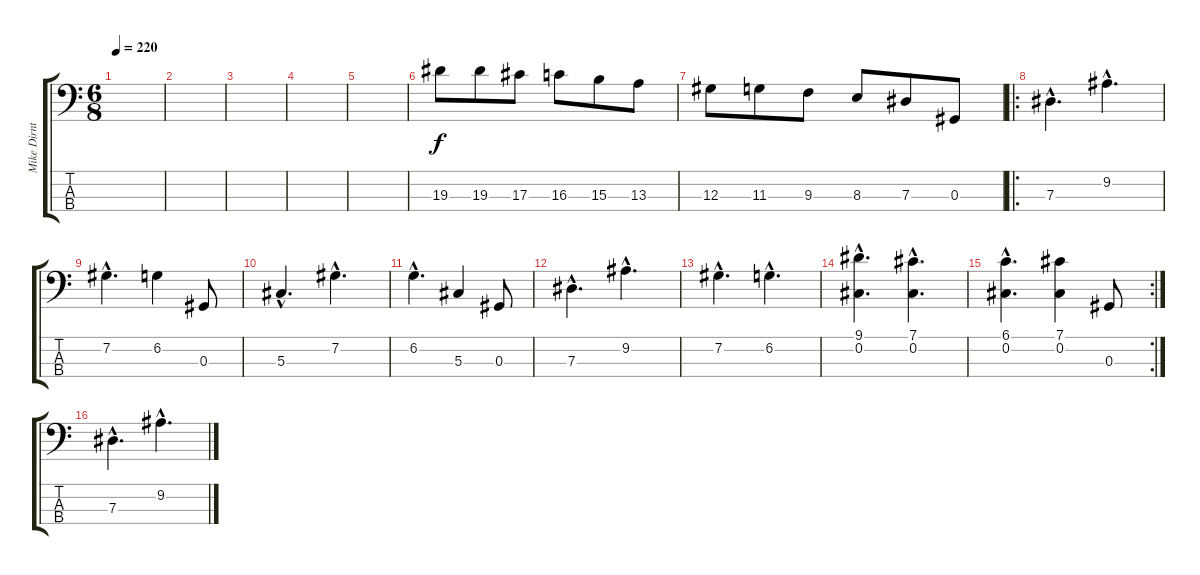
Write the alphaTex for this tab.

\track ("Mike Dirnt" "Mike Dirnt") {instrument electricbassfinger}
\staff {score tabs}
\tuning (Gb2 Db2 Ab1 Eb1) {hide}
\ts (6 8)
\tempo 220
\clef f4
\ks c
|
|
|
|
|
19.3.8{instrument electricguitarmuted} 19.3.8 17.3.8 16.3.8 15.3.8 13.3.8 |
12.3.8 11.3.8 9.3.8 8.3.8 7.3.8 0.3.8 |
\ro
7.3{hac}.4{d instrument electricbassfinger} 9.2{hac}.4{d} |
7.2{hac}.4{d} 6.2.4 0.3.8 |
5.3{hac}.4{d} 7.2{hac}.4{d} |
6.2{hac}.4{d} 5.3.4 0.3.8 |
7.3{hac}.4{d} 9.2{hac}.4{d} |
7.2{hac}.4{d} 6.2{hac}.4{d} |
(9.1{hac} 0.2{hac}).4{d} (7.1{hac} 0.2{hac}).4{d} |
\rc 2
(6.1{hac} 0.2{hac}).4{d} (7.1 0.2).4 0.3.8 |
7.3{hac}.4{d} 9.2{hac}.4{d}
